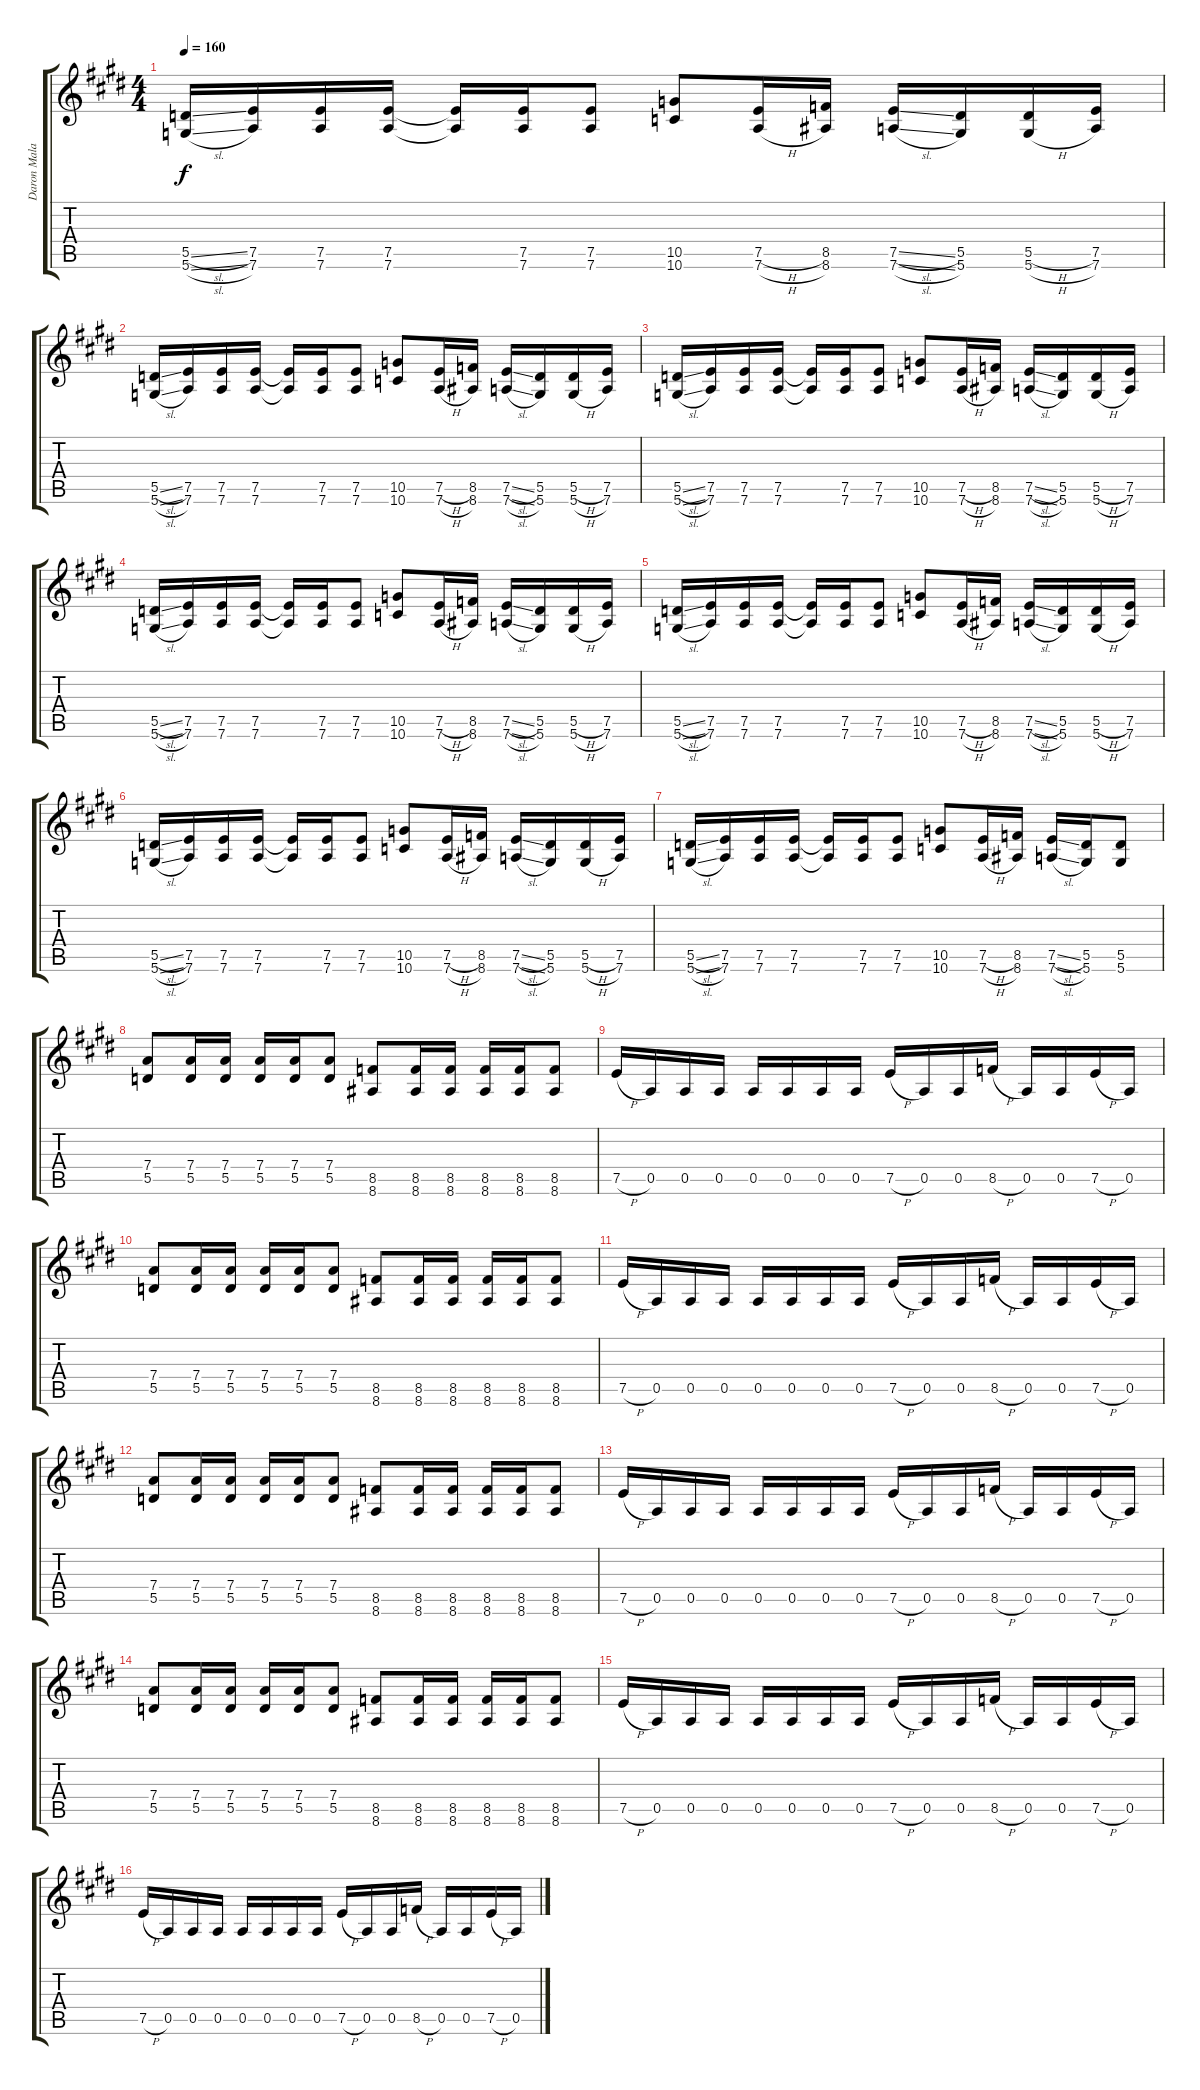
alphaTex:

\track ("Daron Malakian [Guitar 2]" "Daron Mala") {instrument distortionguitar}
\staff {score tabs}
\tuning (E4 B3 G3 D3 A2 D2) {hide}
\ts (4 4)
\tempo 160
\clef g2
\ks c#minor
(5.5{sl} 5.6{sl}).16{dy f} (7.5 7.6).16 (7.5 7.6).16 (7.5 7.6).16 (7.5{t} 7.6{t}).16 (7.5 7.6).16 (7.5 7.6).8 (10.5 10.6).8 (7.5{h} 7.6{h}).16 (8.5 8.6).16 (7.5{sl} 7.6{sl}).16 (5.5 5.6).16 (5.5{h} 5.6{h}).16 (7.5 7.6).16 |
(5.5{sl} 5.6{sl}).16 (7.5 7.6).16 (7.5 7.6).16 (7.5 7.6).16 (7.5{t} 7.6{t}).16 (7.5 7.6).16 (7.5 7.6).8 (10.5 10.6).8 (7.5{h} 7.6{h}).16 (8.5 8.6).16 (7.5{sl} 7.6{sl}).16 (5.5 5.6).16 (5.5{h} 5.6{h}).16 (7.5 7.6).16 |
(5.5{sl} 5.6{sl}).16 (7.5 7.6).16 (7.5 7.6).16 (7.5 7.6).16 (7.5{t} 7.6{t}).16 (7.5 7.6).16 (7.5 7.6).8 (10.5 10.6).8 (7.5{h} 7.6{h}).16 (8.5 8.6).16 (7.5{sl} 7.6{sl}).16 (5.5 5.6).16 (5.5{h} 5.6{h}).16 (7.5 7.6).16 |
(5.5{sl} 5.6{sl}).16 (7.5 7.6).16 (7.5 7.6).16 (7.5 7.6).16 (7.5{t} 7.6{t}).16 (7.5 7.6).16 (7.5 7.6).8 (10.5 10.6).8 (7.5{h} 7.6{h}).16 (8.5 8.6).16 (7.5{sl} 7.6{sl}).16 (5.5 5.6).16 (5.5{h} 5.6{h}).16 (7.5 7.6).16 |
(5.5{sl} 5.6{sl}).16 (7.5 7.6).16 (7.5 7.6).16 (7.5 7.6).16 (7.5{t} 7.6{t}).16 (7.5 7.6).16 (7.5 7.6).8 (10.5 10.6).8 (7.5{h} 7.6{h}).16 (8.5 8.6).16 (7.5{sl} 7.6{sl}).16 (5.5 5.6).16 (5.5{h} 5.6{h}).16 (7.5 7.6).16 |
(5.5{sl} 5.6{sl}).16 (7.5 7.6).16 (7.5 7.6).16 (7.5 7.6).16 (7.5{t} 7.6{t}).16 (7.5 7.6).16 (7.5 7.6).8 (10.5 10.6).8 (7.5{h} 7.6{h}).16 (8.5 8.6).16 (7.5{sl} 7.6{sl}).16 (5.5 5.6).16 (5.5{h} 5.6{h}).16 (7.5 7.6).16 |
(5.5{sl} 5.6{sl}).16 (7.5 7.6).16 (7.5 7.6).16 (7.5 7.6).16 (7.5{t} 7.6{t}).16 (7.5 7.6).16 (7.5 7.6).8 (10.5 10.6).8 (7.5{h} 7.6{h}).16 (8.5 8.6).16 (7.5{sl} 7.6{sl}).16 (5.5 5.6).16 (5.5 5.6).8 |
(7.4 5.5).8 (7.4 5.5).16 (7.4 5.5).16 (7.4 5.5).16 (7.4 5.5).16 (7.4 5.5).8 (8.5 8.6).8 (8.5 8.6).16 (8.5 8.6).16 (8.5 8.6).16 (8.5 8.6).16 (8.5 8.6).8 |
7.5{h}.16 0.5.16 0.5.16 0.5.16 0.5.16 0.5.16 0.5.16 0.5.16 7.5{h}.16 0.5.16 0.5.16 8.5{h}.16 0.5.16 0.5.16 7.5{h}.16 0.5.16 |
(7.4 5.5).8 (7.4 5.5).16 (7.4 5.5).16 (7.4 5.5).16 (7.4 5.5).16 (7.4 5.5).8 (8.5 8.6).8 (8.5 8.6).16 (8.5 8.6).16 (8.5 8.6).16 (8.5 8.6).16 (8.5 8.6).8 |
7.5{h}.16 0.5.16 0.5.16 0.5.16 0.5.16 0.5.16 0.5.16 0.5.16 7.5{h}.16 0.5.16 0.5.16 8.5{h}.16 0.5.16 0.5.16 7.5{h}.16 0.5.16 |
(7.4 5.5).8 (7.4 5.5).16 (7.4 5.5).16 (7.4 5.5).16 (7.4 5.5).16 (7.4 5.5).8 (8.5 8.6).8 (8.5 8.6).16 (8.5 8.6).16 (8.5 8.6).16 (8.5 8.6).16 (8.5 8.6).8 |
7.5{h}.16 0.5.16 0.5.16 0.5.16 0.5.16 0.5.16 0.5.16 0.5.16 7.5{h}.16 0.5.16 0.5.16 8.5{h}.16 0.5.16 0.5.16 7.5{h}.16 0.5.16 |
(7.4 5.5).8 (7.4 5.5).16 (7.4 5.5).16 (7.4 5.5).16 (7.4 5.5).16 (7.4 5.5).8 (8.5 8.6).8 (8.5 8.6).16 (8.5 8.6).16 (8.5 8.6).16 (8.5 8.6).16 (8.5 8.6).8 |
7.5{h}.16 0.5.16 0.5.16 0.5.16 0.5.16 0.5.16 0.5.16 0.5.16 7.5{h}.16 0.5.16 0.5.16 8.5{h}.16 0.5.16 0.5.16 7.5{h}.16 0.5.16 |
7.5{h}.16 0.5.16 0.5.16 0.5.16 0.5.16 0.5.16 0.5.16 0.5.16 7.5{h}.16 0.5.16 0.5.16 8.5{h}.16 0.5.16 0.5.16 7.5{h}.16 0.5.16
